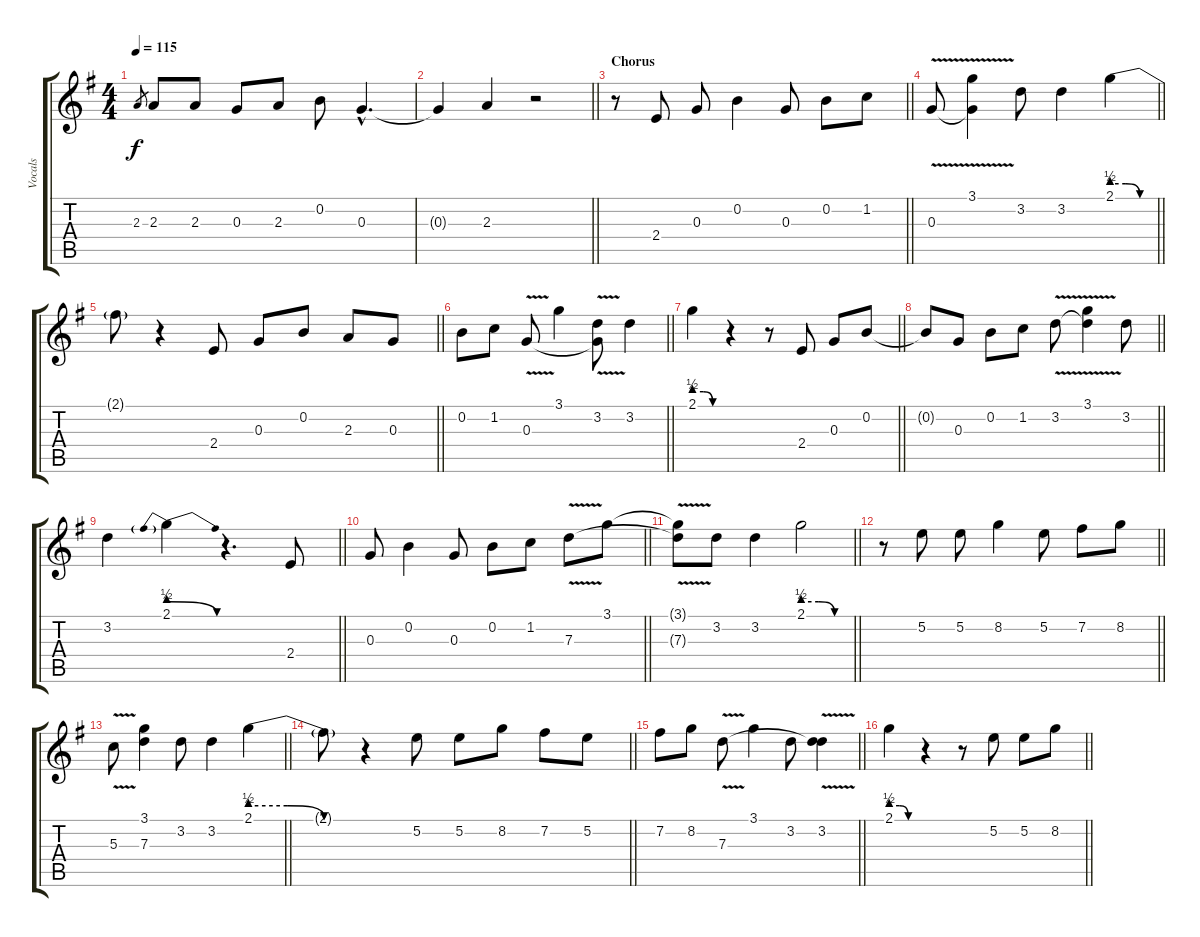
\track ("Vocals" "Vocals") {instrument distortionguitar}
\staff {score tabs}
\tuning (E4 B3 G3 D3 A2 E2) {hide}
\ts (4 4)
\tempo 115
\clef g2
\ks eminor
2.3.8{gr dy f} 2.3.8 2.3.8 0.3.8 2.3.8 0.2.8 0.3{hac}.4{d} |
\barLineRight lightlight
0.3{t}.4 2.3.4 r.2 |
\section ("" "Chorus")
\barLineRight lightlight
r.8 2.4.8 0.3.8 0.2.4 0.3.8 0.2.8 1.2.8 |
\barLineRight lightlight
0.3{v}.8 (3.1 0.3{t}).4 3.2.8 3.2.4 2.1{be (custom 0 2 20 2 40 0 60 0)}.4 |
\barLineRight lightlight
2.1{t}.8 r.4 2.4.8 0.3.8 0.2.8 2.3.8 0.3.8 |
\barLineRight lightlight
0.2.8 1.2.8 0.3{v}.8 3.1.4 (3.2 0.3{t}).8 3.2.4 |
\barLineRight lightlight
2.1{be (custom 0 2 20 2 40 0 60 0)}.4 r.4 r.8 2.4.8 0.3.8 0.2.8 |
\barLineRight lightlight
0.2{t}.8 0.3.8 0.2.8 1.2.8 3.2{v}.8 (3.1 3.2{t}).4 3.2.8 |
\barLineRight lightlight
3.2.4 2.1{be (prebendrelease 0 2 60 0)}.4 r.4{d} 2.4.8 |
\barLineRight lightlight
0.3.8 0.2.4 0.3.8 0.2.8 1.2.8 7.3{v}.8 3.1.8 |
\barLineRight lightlight
(3.1{t} 7.3{t}).8 3.2.8 3.2.4 2.1{be (custom 0 2 20 2 40 0 60 0)}.2 |
\barLineRight lightlight
r.8 5.2.8 5.2.8 8.2.4 5.2.8 7.2.8 8.2.8 |
\barLineRight lightlight
5.3{v}.8 (3.1 7.3).4 3.2.8 3.2.4 2.1{be (custom 0 2 20 2 40 0 60 0)}.4 |
\barLineRight lightlight
2.1{t}.8 r.4 5.2.8 5.2.8 8.2.8 7.2.8 5.2.8 |
\barLineRight lightlight
7.2.8 8.2.8 7.3{v}.8 3.1.4 3.2.8 (3.2 7.3{t}).4 |
\barLineRight lightlight
2.1{be (custom 0 2 20 2 40 0 60 0)}.4 r.4 r.8 5.2.8 5.2.8 8.2.8
